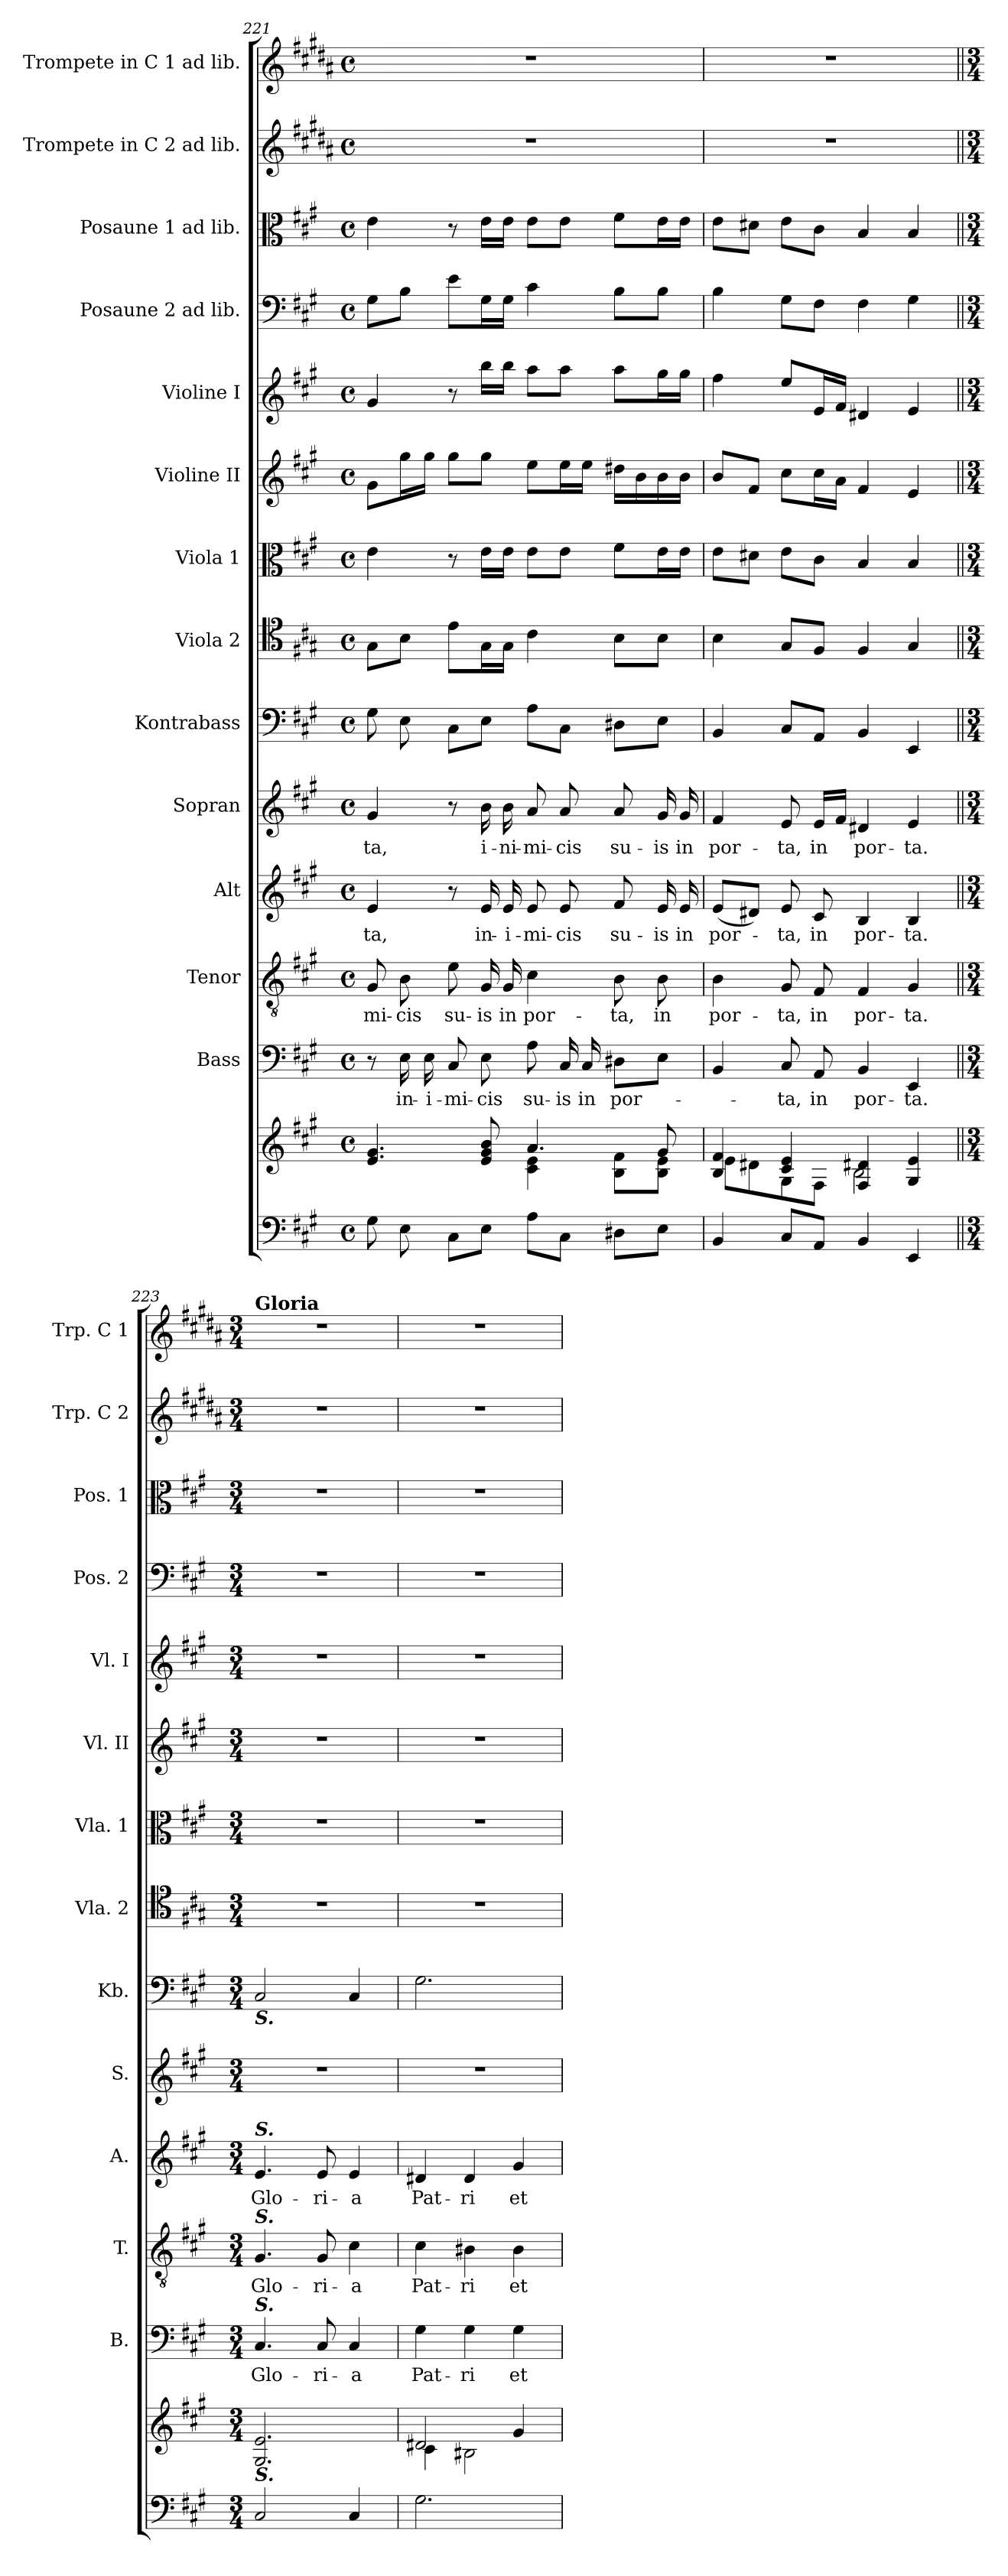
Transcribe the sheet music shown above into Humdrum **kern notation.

**kern	**kern	**kern	**text	**kern	**text	**kern	**text	**kern	**text	**kern	**kern	**kern	**kern	**kern	**kern	**kern	**kern	**kern
*part14	*part14	*part13	*part13	*part12	*part12	*part11	*part11	*part10	*part10	*part9	*part8	*part7	*part6	*part5	*part4	*part3	*part2	*part1
*staff15	*staff14	*staff13	*staff13	*staff12	*staff12	*staff11	*staff11	*staff10	*staff10	*staff9	*staff8	*staff7	*staff6	*staff5	*staff4	*staff3	*staff2	*staff1
*	*	*I"Bass	*	*I"Tenor	*	*I"Alt	*	*I"Sopran	*	*I"Kontrabass	*I"Viola 2	*I"Viola 1	*I"Violine II	*I"Violine I	*I"Posaune 2 ad lib.	*I"Posaune 1 ad lib.	*I"Trompete in C 2 ad lib.	*I"Trompete in C 1 ad lib.
*	*	*I'B.	*	*I'T.	*	*I'A.	*	*I'S.	*	*I'Kb.	*I'Vla. 2	*I'Vla. 1	*I'Vl. II	*I'Vl. I	*I'Pos. 2	*I'Pos. 1	*I'Trp. C 2	*I'Trp. C 1
*clefF4	*clefG2	*clefF4	*	*clefGv2	*	*clefG2	*	*clefG2	*	*clefF4	*clefC4	*clefC3	*clefG2	*clefG2	*clefF4	*clefC3	*clefG2	*clefG2
*	*	*	*	*	*	*	*	*	*	*ITrd7c12	*	*	*	*	*	*	*ITrd1c2	*ITrd1c2
*k[f#c#g#]	*k[f#c#g#]	*k[f#c#g#]	*	*k[f#c#g#]	*	*k[f#c#g#]	*	*k[f#c#g#]	*	*k[f#c#g#]	*k[f#c#g#]	*k[f#c#g#]	*k[f#c#g#]	*k[f#c#g#]	*k[f#c#g#]	*k[f#c#g#]	*k[f#c#g#]	*k[f#c#g#]
*A:	*A:	*A:	*	*A:	*	*A:	*	*A:	*	*A:	*A:	*A:	*A:	*A:	*A:	*A:	*A:	*A:
*M4/4	*M4/4	*M4/4	*	*M4/4	*	*M4/4	*	*M4/4	*	*M4/4	*M4/4	*M4/4	*M4/4	*M4/4	*M4/4	*M4/4	*M4/4	*M4/4
*met(c)	*met(c)	*met(c)	*	*met(c)	*	*met(c)	*	*met(c)	*	*met(c)	*met(c)	*met(c)	*met(c)	*met(c)	*met(c)	*met(c)	*met(c)	*met(c)
=221	=221	=221	=221	=221	=221	=221	=221	=221	=221	=221	=221	=221	=221	=221	=221	=221	=221	=221
*	*^	*	*	*	*	*	*	*	*	*	*	*	*	*	*	*	*	*
!	!	!	!	!	!	!LO:LY:b	!	!LO:LY:b	!	!LO:LY:b	!	!	!	!	!	!	!	!	!
8G#\	4.e/ 4.g#/	2ryy	8r	.	8G#/	-mi-	4e/	-ta,	4g#/	-ta,	8GG#\	8G#\L	4e\	8g#\L	4g#/	8G#\L	4e\	1r	1r
!	!	!	!	!LO:LY:b	!	!LO:LY:b	!	!	!	!	!	!	!	!	!	!	!	!	!
8E\	.	.	16E\	in-	8B\	-cis	.	.	.	.	8EE\	8B\J	.	16gg#\L	.	8B\J	.	.	.
!	!	!	!	!LO:LY:b	!	!	!	!	!	!	!	!	!	!	!	!	!	!	!
.	.	.	16E\	-i-	.	.	.	.	.	.	.	.	.	16gg#\JJ	.	.	.	.	.
!	!	!	!	!LO:LY:b	!	!LO:LY:b	!	!	!	!	!	!	!	!	!	!	!	!	!
8C#\L	.	.	8C#/	-mi-	8e\	su-	8r	.	8r	.	8CC#\L	8e\L	8r	8gg#\L	8r	8e\L	8r	.	.
!	!	!	!	!LO:LY:b	!	!LO:LY:b	!	!LO:LY:b	!	!LO:LY:b	!	!	!	!	!	!	!	!	!
8E\J	8e/ 8g#/ 8b/	.	8E\	-cis	16G#/	-is	16e/	in-	16b\	i-	8EE\J	16G#\L	16e\LL	8gg#\J	16bb\LL	16G#\L	16e\LL	.	.
!	!	!	!	!	!	!LO:LY:b	!	!LO:LY:b	!	!LO:LY:b	!	!	!	!	!	!	!	!	!
.	.	.	.	.	16G#/	in	16e/	-i-	16b\	-ni-	.	16G#\JJ	16e\JJ	.	16bb\JJ	16G#\JJ	16e\JJ	.	.
!	!	!	!	!LO:LY:b	!	!LO:LY:b	!	!LO:LY:b	!	!LO:LY:b	!	!	!	!	!	!	!	!	!
8A\L	4.a/	4c#\ 4e\	8A\	su-	4c#\	por-	8e/	-mi-	8a/	-mi-	8AA\L	4c#\	8e\L	8ee\L	8aa\L	4c#\	8e\L	.	.
!	!	!	!	!LO:LY:b	!	!	!	!LO:LY:b	!	!LO:LY:b	!	!	!	!	!	!	!	!	!
8C#\J	.	.	16C#/	-is	.	.	8e/	-cis	8a/	-cis	8CC#\J	.	8e\J	16ee\L	8aa\J	.	8e\J	.	.
!	!	!	!	!LO:LY:b	!	!	!	!	!	!	!	!	!	!	!	!	!	!	!
.	.	.	16C#/	in	.	.	.	.	.	.	.	.	.	16ee\JJ	.	.	.	.	.
!	!	!	!	!LO:LY:b	!	!LO:LY:b	!	!LO:LY:b	!	!LO:LY:b	!	!	!	!	!	!	!	!	!
8D#X\L	.	8B\ 8f#\L	8D#X\L	por-	8B\	-ta,	8f#/	su-	8a/	su-	8DD#X\L	8B\L	8f#\L	16dd#X\LL	8aa\L	8B\L	8f#\L	.	.
.	.	.	.	.	.	.	.	.	.	.	.	.	.	16b\	.	.	.	.	.
!	!	!	!	!	!	!LO:LY:b	!	!LO:LY:b	!	!LO:LY:b	!	!	!	!	!	!	!	!	!
8E\J	8g#/	8B\ 8e\J	8E\J	.	8B\	in	16e/	-is	16g#/	-is	8EE\J	8B\J	16e\L	16b\	16gg#\L	8B\J	16e\L	.	.
!	!	!	!	!	!	!	!	!LO:LY:b	!	!LO:LY:b	!	!	!	!	!	!	!	!	!
.	.	.	.	.	.	.	16e/	in	16g#/	in	.	.	16e\JJ	16b\JJ	16gg#\JJ	.	16e\JJ	.	.
!!LO:PB:g=z
=222	=222	=222	=222	=222	=222	=222	=222	=222	=222	=222	=222	=222	=222	=222	=222	=222	=222	=222	=222
!	!	!	!	!	!	!LO:LY:b	!	!LO:LY:b	!	!LO:LY:b	!	!	!	!	!	!	!	!	!
4BB/	4B/ 4f#/	8e\L	4BB/	.	4B\	por-	(<8e/L	por-	4f#/	por-	4BBB/	4B\	8e\L	8b/L	4ff#\	4B\	8e\L	1r	1r
.	.	8d#X\	.	.	.	.	8d#X/J)	.	.	.	.	.	8d#X\J	8f#/J	.	.	8d#X\J	.	.
!	!	!	!	!LO:LY:b	!	!LO:LY:b	!	!LO:LY:b	!	!LO:LY:b	!	!	!	!	!	!	!	!	!
8C#/L	4c#/ 4e/	8G#\	8C#/	-ta,	8G#/	-ta,	8e/	-ta,	8e/	-ta,	8CC#/L	8G#/L	8e\L	8cc#\L	8ee/L	8G#\L	8e\L	.	.
!	!	!	!	!LO:LY:b	!	!LO:LY:b	!	!LO:LY:b	!	!LO:LY:b	!	!	!	!	!	!	!	!	!
8AA/J	.	8F#\J	8AA/	in	8F#/	in	8c#/	in	16e/LL	in	8AAA/J	8F#/J	8c#\J	16cc#\L	16e/L	8F#\J	8c#\J	.	.
.	.	.	.	.	.	.	.	.	16f#/JJ	.	.	.	.	16a\JJ	16f#/JJ	.	.	.	.
!	!	!	!	!LO:LY:b	!	!LO:LY:b	!	!LO:LY:b	!	!LO:LY:b	!	!	!	!	!	!	!	!	!
4BB/	4F#/ 4d#X/	2B\	4BB/	por-	4F#/	por-	4B/	por-	4d#X/	por-	4BBB/	4F#/	4B/	4f#/	4d#X/	4F#\	4B/	.	.
!	!	!	!	!LO:LY:b	!	!LO:LY:b	!	!LO:LY:b	!	!LO:LY:b	!	!	!	!	!	!	!	!	!
4EE/	4G#/ 4e/	.	4EE/	-ta.	4G#/	-ta.	4B/	-ta.	4e/	-ta.	4EEE/	4G#/	4B/	4e/	4e/	4G#\	4B/	.	.
*	*v	*v	*	*	*	*	*	*	*	*	*	*	*	*	*	*	*	*	*
=223||	=223||	=223||	=223||	=223||	=223||	=223||	=223||	=223||	=223||	=223||	=223||	=223||	=223||	=223||	=223||	=223||	=223||	=223||
*M3/4	*M3/4	*M3/4	*	*M3/4	*	*M3/4	*	*M3/4	*	*M3/4	*M3/4	*M3/4	*M3/4	*M3/4	*M3/4	*M3/4	*M3/4	*M3/4
!	!	!	!	!	!	!	!	!	!	!	!	!	!	!	!	!	!	!LO:TX:a:B:t=Gloria
!	!	!	!	!	!	!	!	!	!	!LO:TX:b:Bi:t=S.	!	!	!	!	!	!	!	!
!	!	!	!	!	!	!LO:TX:a:Bi:t=S.	!	!	!	!	!	!	!	!	!	!	!	!
!	!	!	!	!LO:TX:a:Bi:t=S.	!	!	!	!	!	!	!	!	!	!	!	!	!	!
!	!	!LO:TX:a:Bi:t=S.	!	!	!	!	!	!	!	!	!	!	!	!	!	!	!	!
!	!LO:TX:b:Bi:t=S.	!	!	!	!	!	!	!	!	!	!	!	!	!	!	!	!	!
!	!	!	!LO:LY:b	!	!LO:LY:b	!	!LO:LY:b	!	!	!	!	!	!	!	!	!	!	!
2C#/	2.G#/ 2.e/	4.C#/	Glo-	4.G#/	Glo-	4.e/	Glo-	2.r	.	2CC#/	2.r	2.r	2.r	2.r	2.r	2.r	2.r	2.r
!	!	!	!LO:LY:b	!	!LO:LY:b	!	!LO:LY:b	!	!	!	!	!	!	!	!	!	!	!
.	.	8C#/	-ri-	8G#/	-ri-	8e/	-ri-	.	.	.	.	.	.	.	.	.	.	.
!	!	!	!LO:LY:b	!	!LO:LY:b	!	!LO:LY:b	!	!	!	!	!	!	!	!	!	!	!
4C#/	.	4C#/	-a	4c#\	-a	4e/	-a	.	.	4CC#/	.	.	.	.	.	.	.	.
=224	=224	=224	=224	=224	=224	=224	=224	=224	=224	=224	=224	=224	=224	=224	=224	=224	=224	=224
*	*^	*	*	*	*	*	*	*	*	*	*	*	*	*	*	*	*	*
!	!	!	!	!LO:LY:b	!	!LO:LY:b	!	!LO:LY:b	!	!	!	!	!	!	!	!	!	!	!
2.G#\	2d#X/	4c#\	4G#\	Pat-	4c#\	Pat-	4d#X/	Pat-	2.r	.	2.GG#\	2.r	2.r	2.r	2.r	2.r	2.r	2.r	2.r
!	!	!	!	!LO:LY:b	!	!LO:LY:b	!	!LO:LY:b	!	!	!	!	!	!	!	!	!	!	!
.	.	2B#X\	4G#\	-ri	4B#X\	-ri	4d#/	-ri	.	.	.	.	.	.	.	.	.	.	.
!	!	!	!	!LO:LY:b	!	!LO:LY:b	!	!LO:LY:b	!	!	!	!	!	!	!	!	!	!	!
.	4g#/	.	4G#\	et	4B#\	et	4g#/	et	.	.	.	.	.	.	.	.	.	.	.
*	*v	*v	*	*	*	*	*	*	*	*	*	*	*	*	*	*	*	*	*
=	=	=	=	=	=	=	=	=	=	=	=	=	=	=	=	=	=	=
*-	*-	*-	*-	*-	*-	*-	*-	*-	*-	*-	*-	*-	*-	*-	*-	*-	*-	*-
